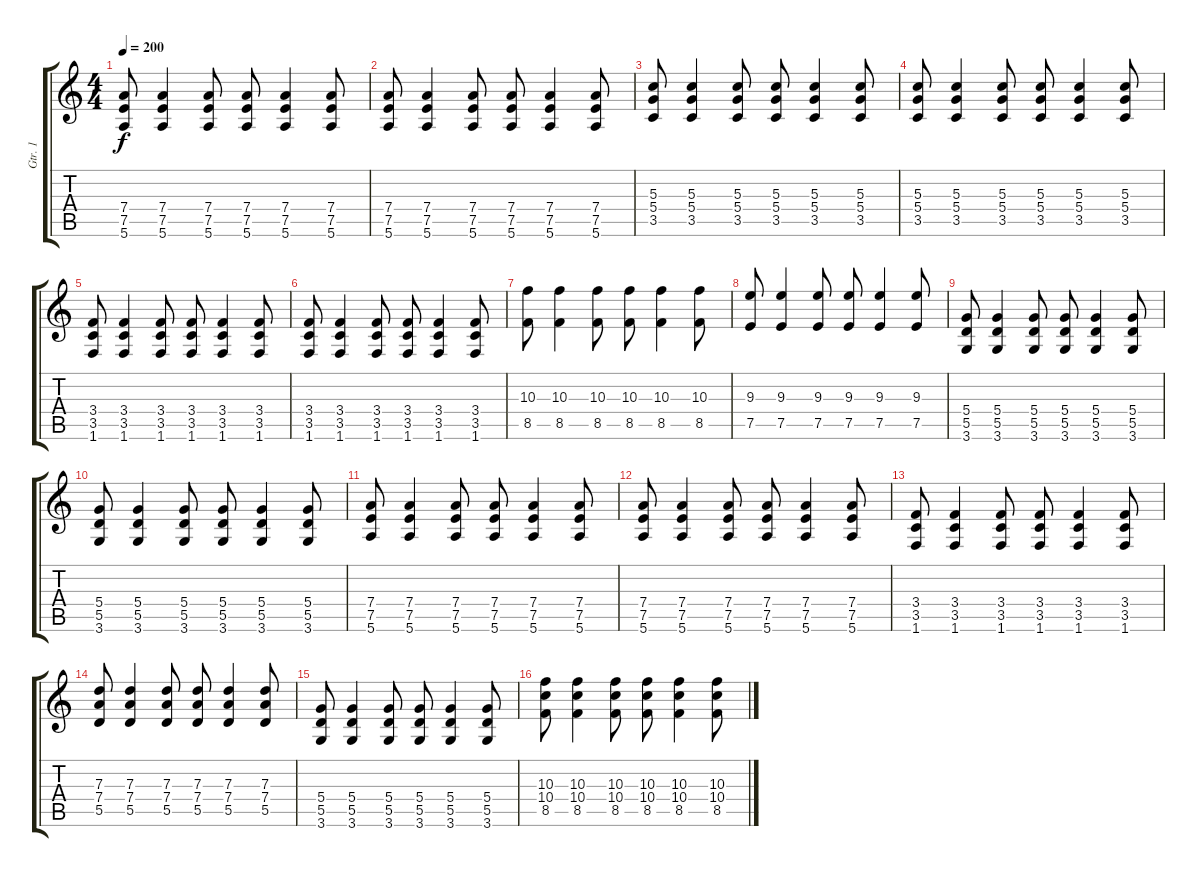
\track ("Gtr. 1" "Gtr. 1") {instrument overdrivenguitar}
\staff {score tabs}
\tuning (E4 B3 G3 D3 A2 E2) {hide}
\ts (4 4)
\tempo 200
\clef g2
\ks c
(7.4 7.5 5.6).8{dy f} (7.4 7.5 5.6).4 (7.4 7.5 5.6).8 (7.4 7.5 5.6).8 (7.4 7.5 5.6).4 (7.4 7.5 5.6).8 |
(7.4 7.5 5.6).8 (7.4 7.5 5.6).4 (7.4 7.5 5.6).8 (7.4 7.5 5.6).8 (7.4 7.5 5.6).4 (7.4 7.5 5.6).8 |
(5.3 5.4 3.5).8 (5.3 5.4 3.5).4 (5.3 5.4 3.5).8 (5.3 5.4 3.5).8 (5.3 5.4 3.5).4 (5.3 5.4 3.5).8 |
(5.3 5.4 3.5).8 (5.3 5.4 3.5).4 (5.3 5.4 3.5).8 (5.3 5.4 3.5).8 (5.3 5.4 3.5).4 (5.3 5.4 3.5).8 |
(3.4 3.5 1.6).8 (3.4 3.5 1.6).4 (3.4 3.5 1.6).8 (3.4 3.5 1.6).8 (3.4 3.5 1.6).4 (3.4 3.5 1.6).8 |
(3.4 3.5 1.6).8 (3.4 3.5 1.6).4 (3.4 3.5 1.6).8 (3.4 3.5 1.6).8 (3.4 3.5 1.6).4 (3.4 3.5 1.6).8 |
(10.3 8.5).8 (10.3 8.5).4 (10.3 8.5).8 (10.3 8.5).8 (10.3 8.5).4 (10.3 8.5).8 |
(9.3 7.5).8 (9.3 7.5).4 (9.3 7.5).8 (9.3 7.5).8 (9.3 7.5).4 (9.3 7.5).8 |
(5.4 5.5 3.6).8 (5.4 5.5 3.6).4 (5.4 5.5 3.6).8 (5.4 5.5 3.6).8 (5.4 5.5 3.6).4 (5.4 5.5 3.6).8 |
(5.4 5.5 3.6).8 (5.4 5.5 3.6).4 (5.4 5.5 3.6).8 (5.4 5.5 3.6).8 (5.4 5.5 3.6).4 (5.4 5.5 3.6).8 |
(7.4 7.5 5.6).8 (7.4 7.5 5.6).4 (7.4 7.5 5.6).8 (7.4 7.5 5.6).8 (7.4 7.5 5.6).4 (7.4 7.5 5.6).8 |
(7.4 7.5 5.6).8 (7.4 7.5 5.6).4 (7.4 7.5 5.6).8 (7.4 7.5 5.6).8 (7.4 7.5 5.6).4 (7.4 7.5 5.6).8 |
(3.4 3.5 1.6).8 (3.4 3.5 1.6).4 (3.4 3.5 1.6).8 (3.4 3.5 1.6).8 (3.4 3.5 1.6).4 (3.4 3.5 1.6).8 |
(7.3 7.4 5.5).8 (7.3 7.4 5.5).4 (7.3 7.4 5.5).8 (7.3 7.4 5.5).8 (7.3 7.4 5.5).4 (7.3 7.4 5.5).8 |
(5.4 5.5 3.6).8 (5.4 5.5 3.6).4 (5.4 5.5 3.6).8 (5.4 5.5 3.6).8 (5.4 5.5 3.6).4 (5.4 5.5 3.6).8 |
(10.3 10.4 8.5).8 (10.3 10.4 8.5).4 (10.3 10.4 8.5).8 (10.3 10.4 8.5).8 (10.3 10.4 8.5).4 (10.3 10.4 8.5).8
